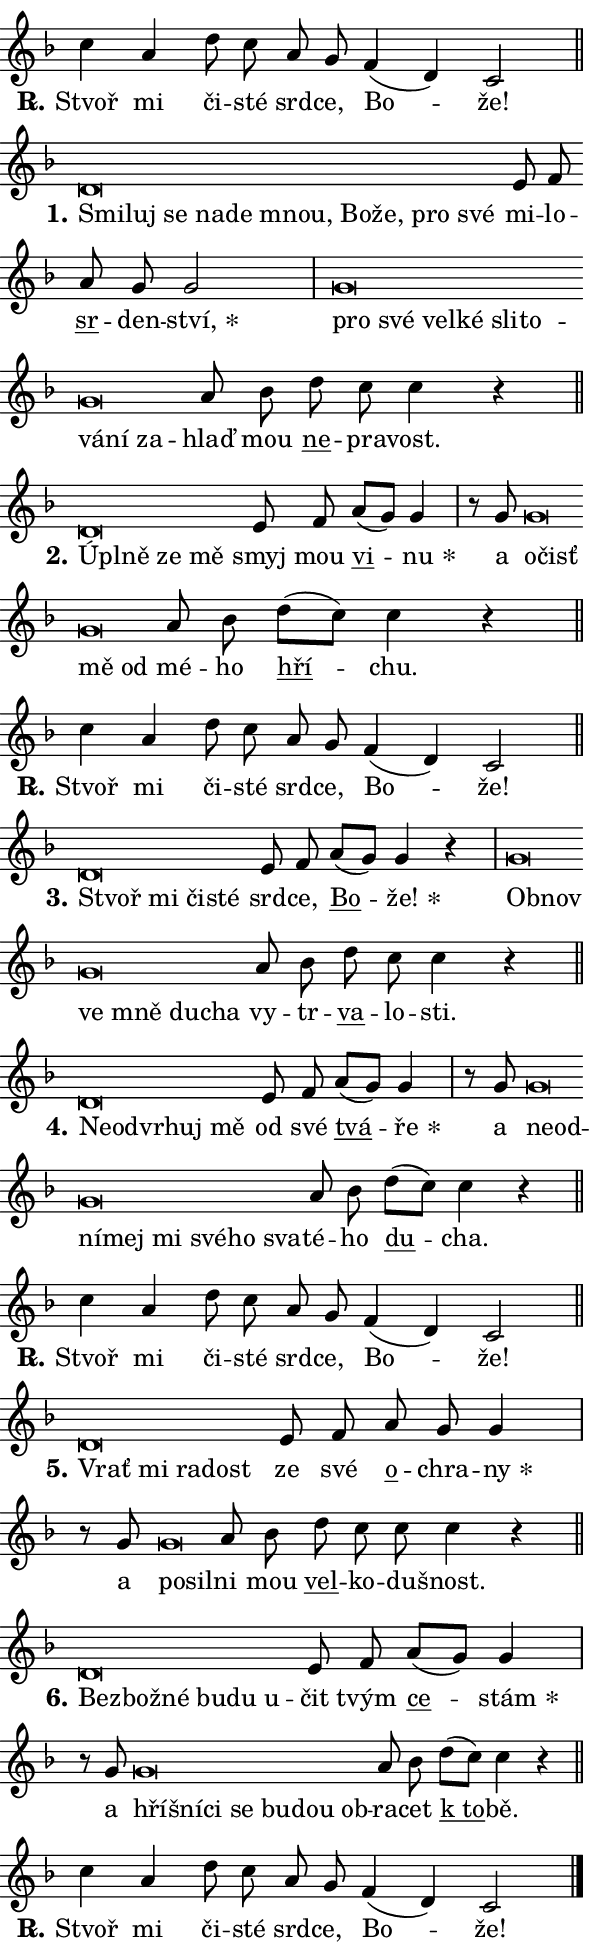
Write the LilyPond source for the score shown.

\version "2.24.0"
\header { tagline = "" }
\paper {
  indent = 0\cm
  top-margin = 0\cm
  right-margin = 0.13\cm % to fit lyric hyphens
  bottom-margin = 0\cm
  left-margin = 0\cm
  paper-width = 10\cm
  page-breaking = #ly:one-page-breaking
  system-system-spacing.basic-distance = #11
  score-system-spacing.basic-distance = #11
  ragged-last = ##f
}


%% Author: Thomas Morley
%% https://lists.gnu.org/archive/html/lilypond-user/2020-05/msg00002.html
#(define (line-position grob)
"Returns position of @var[grob} in current system:
   @code{'start}, if at first time-step
   @code{'end}, if at last time-step
   @code{'middle} otherwise
"
  (let* ((col (ly:item-get-column grob))
         (ln (ly:grob-object col 'left-neighbor))
         (rn (ly:grob-object col 'right-neighbor))
         (col-to-check-left (if (ly:grob? ln) ln col))
         (col-to-check-right (if (ly:grob? rn) rn col))
         (break-dir-left
           (and
             (ly:grob-property col-to-check-left 'non-musical #f)
             (ly:item-break-dir col-to-check-left)))
         (break-dir-right
           (and
             (ly:grob-property col-to-check-right 'non-musical #f)
             (ly:item-break-dir col-to-check-right))))
        (cond ((eqv? 1 break-dir-left) 'start)
              ((eqv? -1 break-dir-right) 'end)
              (else 'middle))))

#(define (tranparent-at-line-position vctor)
  (lambda (grob)
  "Relying on @code{line-position} select the relevant enry from @var{vctor}.
Used to determine transparency,"
    (case (line-position grob)
      ((end) (not (vector-ref vctor 0)))
      ((middle) (not (vector-ref vctor 1)))
      ((start) (not (vector-ref vctor 2))))))

noteHeadBreakVisibility =
#(define-music-function (break-visibility)(vector?)
"Makes @code{NoteHead}s transparent relying on @var{break-visibility}"
#{
  \override NoteHead.transparent =
    #(tranparent-at-line-position break-visibility)
#})

#(define delete-ledgers-for-transparent-note-heads
  (lambda (grob)
    "Reads whether a @code{NoteHead} is transparent.
If so this @code{NoteHead} is removed from @code{'note-heads} from
@var{grob}, which is supposed to be @code{LedgerLineSpanner}.
As a result ledgers are not printed for this @code{NoteHead}"
    (let* ((nhds-array (ly:grob-object grob 'note-heads))
           (nhds-list
             (if (ly:grob-array? nhds-array)
                 (ly:grob-array->list nhds-array)
                 '()))
           ;; Relies on the transparent-property being done before
           ;; Staff.LedgerLineSpanner.after-line-breaking is executed.
           ;; This is fragile ...
           (to-keep
             (remove
               (lambda (nhd)
                 (ly:grob-property nhd 'transparent #f))
               nhds-list)))
      ;; TODO find a better method to iterate over grob-arrays, similiar
      ;; to filter/remove etc for lists
      ;; For now rebuilt from scratch
      (set! (ly:grob-object grob 'note-heads)  '())
      (for-each
        (lambda (nhd)
          (ly:pointer-group-interface::add-grob grob 'note-heads nhd))
        to-keep))))

squashNotes = {
  \override NoteHead.X-extent = #'(-0.2 . 0.2)
  \override NoteHead.Y-extent = #'(-0.75 . 0)
  \override NoteHead.stencil =
    #(lambda (grob)
       (let ((pos (ly:grob-property grob 'staff-position)))
         (begin
           (if (< pos -7) (display "ERROR: Lower brevis then expected\n") (display ""))
           (if (<= pos -6) ly:text-interface::print ly:note-head::print))))
}
unSquashNotes = {
  \revert NoteHead.X-extent
  \revert NoteHead.Y-extent
  \revert NoteHead.stencil
}

hideNotes = \noteHeadBreakVisibility #begin-of-line-visible
unHideNotes = \noteHeadBreakVisibility #all-visible

% work-around for resetting accidentals
% https://lilypond.org/doc/v2.23/Documentation/notation/displaying-rhythms#unmetered-music
cadenzaMeasure = {
  \cadenzaOff
  \partial 1024 s1024
  \cadenzaOn
}

#(define-markup-command (accent layout props text) (markup?)
  "Underline accented syllable"
  (interpret-markup layout props
    #{\markup \override #'(offset . 4.3) \underline { #text }#}))

responsum = \markup \concat {
  "R" \hspace #-1.05 \path #0.1 #'((moveto 0 0.07) (lineto 0.9 0.8)) \hspace #0.05 "."
}

spaceSize = #0.6828661417322834 % exact space size for TeX Gyre Schola

\layout {
  \context {
    \Staff
    \remove "Time_signature_engraver"
    \override LedgerLineSpanner.after-line-breaking = #delete-ledgers-for-transparent-note-heads
  }
  \context {
    \Lyrics {
      \override LyricSpace.minimum-distance = \spaceSize
      \override LyricText.font-name = #"TeX Gyre Schola"
      \override LyricText.font-size = 1
      \override StanzaNumber.font-name = #"TeX Gyre Schola Bold"
      \override StanzaNumber.font-size = 1
    }
  }
  \context {
    \Score 
    \override NoteHead.text =
      #(lambda (grob) 
        (let ((pos (ly:grob-property grob 'staff-position)))
          #{\markup {
            \combine
              \halign #-0.55 \raise #(if (= pos -6) 0 0.5) \override #'(thickness . 2) \draw-line #'(3.2 . 0)
              \musicglyph "noteheads.sM1"
          }#}))
  }
}

% magnetic-lyrics.ily
%
%   written by
%     Jean Abou Samra <jean@abou-samra.fr>
%     Werner Lemberg <wl@gnu.org>
%
%   adapted by
%     Jiri Hon <jiri.hon@gmail.com>
%
% Version 2022-Apr-15

% https://www.mail-archive.com/lilypond-user@gnu.org/msg149350.html

#(define (Left_hyphen_pointer_engraver context)
   "Collect syllable-hyphen-syllable occurrences in lyrics and store
them in properties.  This engraver only looks to the left.  For
example, if the lyrics input is @code{foo -- bar}, it does the
following.

@itemize @bullet
@item
Set the @code{text} property of the @code{LyricHyphen} grob between
@q{foo} and @q{bar} to @code{foo}.

@item
Set the @code{left-hyphen} property of the @code{LyricText} grob with
text @q{foo} to the @code{LyricHyphen} grob between @q{foo} and
@q{bar}.
@end itemize

Use this auxiliary engraver in combination with the
@code{lyric-@/text::@/apply-@/magnetic-@/offset!} hook."
   (let ((hyphen #f)
         (text #f))
     (make-engraver
      (acknowledgers
       ((lyric-syllable-interface engraver grob source-engraver)
        (set! text grob)))
      (end-acknowledgers
       ((lyric-hyphen-interface engraver grob source-engraver)
        ;(when (not (grob::has-interface grob 'lyric-space-interface))
          (set! hyphen grob)));)
      ((stop-translation-timestep engraver)
       (when (and text hyphen)
         (ly:grob-set-object! text 'left-hyphen hyphen))
       (set! text #f)
       (set! hyphen #f)))))

#(define (lyric-text::apply-magnetic-offset! grob)
   "If the space between two syllables is less than the value in
property @code{LyricText@/.details@/.squash-threshold}, move the right
syllable to the left so that it gets concatenated with the left
syllable.

Use this function as a hook for
@code{LyricText@/.after-@/line-@/breaking} if the
@code{Left_@/hyphen_@/pointer_@/engraver} is active."
   (let ((hyphen (ly:grob-object grob 'left-hyphen #f)))
     (when hyphen
       (let ((left-text (ly:spanner-bound hyphen LEFT)))
         (when (grob::has-interface left-text 'lyric-syllable-interface)
           (let* ((common (ly:grob-common-refpoint grob left-text X))
                  (this-x-ext (ly:grob-extent grob common X))
                  (left-x-ext
                   (begin
                     ;; Trigger magnetism for left-text.
                     (ly:grob-property left-text 'after-line-breaking)
                     (ly:grob-extent left-text common X)))
                  ;; `delta` is the gap width between two syllables.
                  (delta (- (interval-start this-x-ext)
                            (interval-end left-x-ext)))
                  (details (ly:grob-property grob 'details))
                  (threshold (assoc-get 'squash-threshold details 0.2)))
             (when (< delta threshold)
               (let* (;; We have to manipulate the input text so that
                      ;; ligatures crossing syllable boundaries are not
                      ;; disabled.  For languages based on the Latin
                      ;; script this is essentially a beautification.
                      ;; However, for non-Western scripts it can be a
                      ;; necessity.
                      (lt (ly:grob-property left-text 'text))
                      (rt (ly:grob-property grob 'text))
                      (is-space (grob::has-interface hyphen 'lyric-space-interface))
                      (space (if is-space " " ""))
                      (extra-delta (if is-space spaceSize 0))
                      ;; Append new syllable.
                      (ltrt-space (if (and (string? lt) (string? rt))
                                (string-append lt space rt)
                                (make-concat-markup (list lt space rt))))
                      ;; Right-align `ltrt` to the right side.
                      (ltrt-space-markup (grob-interpret-markup
                               grob
                               (make-translate-markup
                                (cons (interval-length this-x-ext) 0)
                                (make-right-align-markup ltrt-space)))))
                 (begin
                   ;; Don't print `left-text`.
                   (ly:grob-set-property! left-text 'stencil #f)
                   ;; Set text and stencil (which holds all collected
                   ;; syllables so far) and shift it to the left.
                   (ly:grob-set-property! grob 'text ltrt-space)
                   (ly:grob-set-property! grob 'stencil ltrt-space-markup)
                   (ly:grob-translate-axis! grob (- (- delta extra-delta)) X))))))))))


#(define (lyric-hyphen::displace-bounds-first grob)
   ;; Make very sure this callback isn't triggered too early.
   (let ((left (ly:spanner-bound grob LEFT))
         (right (ly:spanner-bound grob RIGHT)))
     (ly:grob-property left 'after-line-breaking)
     (ly:grob-property right 'after-line-breaking)
     (ly:lyric-hyphen::print grob)))

squashThreshold = #0.4

\layout {
  \context {
    \Lyrics
    \consists #Left_hyphen_pointer_engraver
    \override LyricText.after-line-breaking =
      #lyric-text::apply-magnetic-offset!
    \override LyricHyphen.stencil = #lyric-hyphen::displace-bounds-first
    \override LyricText.details.squash-threshold = \squashThreshold
    \override LyricHyphen.minimum-distance = 0
    \override LyricHyphen.minimum-length = \squashThreshold
  }
}

squashText = \override LyricText.details.squash-threshold = 9999
unSquashText = \override LyricText.details.squash-threshold = \squashThreshold

leftText = \override LyricText.self-alignment-X = #LEFT
unLeftText = \revert LyricText.self-alignment-X

starOffset = #(lambda (grob) 
                (let ((x_offset (ly:self-alignment-interface::aligned-on-x-parent grob)))
                  (if (= x_offset 0) 0 (+ x_offset 1.2))))

star = #(define-music-function (syllable)(string?)
"Append star separator at the end of a syllable"
#{
  \once \override LyricText.X-offset = #starOffset
  \lyricmode { \markup {
    #syllable
    \override #'((font-name . "TeX Gyre Schola Bold")) \hspace #0.2 \lower #0.65 \larger "*"
  } }
#})

starAccent = #(define-music-function (syllable)(string?)
"Append star separator at the end of a syllable and make accent"
#{
  \once \override LyricText.X-offset = #starOffset
  \lyricmode { \markup {
    \accent #syllable
    \override #'((font-name . "TeX Gyre Schola Bold")) \hspace #0.2 \lower #0.65 \larger "*"
  } }
#})

breath = #(define-music-function (syllable)(string?)
"Append breathing indicator at the end of a syllable"
#{
  \lyricmode { \markup { #syllable "+" } }
#})

optionalBreath = #(define-music-function (syllable)(string?)
"Append optional breathing indicator at the end of a syllable"
#{
  \lyricmode { \markup { #syllable "(+)" } }
#})


\score {
    <<
        \new Voice = "melody" { \cadenzaOn \key f \major \relative { c''4 a d8 c a g \bar "" f4( d) c2 \cadenzaMeasure \bar "||" \break } }
        \new Lyrics \lyricsto "melody" { \lyricmode { \set stanza = \responsum
Stvoř mi či -- sté srd -- ce, Bo -- že! } }
    >>
    \layout {}
}

\score {
    <<
        \new Voice = "melody" { \cadenzaOn \key f \major \relative { \squashNotes d'\breve*1/16 \hideNotes \breve*1/16 \bar "" \breve*1/16 \bar "" \breve*1/16 \bar "" \breve*1/16 \bar "" \breve*1/16 \bar "" \breve*1/16 \bar "" \breve*1/16 \bar "" \breve*1/16 \breve*1/16 \bar "" \unHideNotes \unSquashNotes e8 f \bar "" a g g2 \cadenzaMeasure \bar "|" \squashNotes g\breve*1/16 \hideNotes \breve*1/16 \bar "" \breve*1/16 \bar "" \breve*1/16 \bar "" \breve*1/16 \bar "" \breve*1/16 \bar "" \breve*1/16 \bar "" \breve*1/16 \breve*1/16 \bar "" \unHideNotes \unSquashNotes a8 bes \bar "" d c c4 r \cadenzaMeasure \bar "||" \break } }
        \new Lyrics \lyricsto "melody" { \lyricmode { \set stanza = "1."
\leftText Smi -- \squashText luj se na -- de mnou, Bo -- že, pro své \unLeftText \unSquashText mi -- lo -- \markup \accent sr -- den -- \star ství, \leftText pro \squashText své vel -- ké sli -- to -- vá -- ní za -- \unLeftText \unSquashText hlaď mou \markup \accent ne -- pra -- vost. } }
    >>
    \layout {}
}

\score {
    <<
        \new Voice = "melody" { \cadenzaOn \key f \major \relative { \squashNotes d'\breve*1/16 \hideNotes \breve*1/16 \bar "" \breve*1/16 \breve*1/16 \bar "" \unHideNotes \unSquashNotes e8 f \bar "" a[( g)] g4 \cadenzaMeasure \bar "|" r8 g8 \squashNotes g\breve*1/16 \hideNotes \breve*1/16 \bar "" \breve*1/16 \breve*1/16 \bar "" \unHideNotes \unSquashNotes a8 bes \bar "" d[( c)] c4 r \cadenzaMeasure \bar "||" \break } }
        \new Lyrics \lyricsto "melody" { \lyricmode { \set stanza = "2."
\leftText Úpl -- \squashText ně ze mě \unLeftText \unSquashText smyj mou \markup \accent vi -- \star nu a \leftText o -- \squashText čisť mě od \unLeftText \unSquashText mé -- ho \markup \accent hří -- chu. } }
    >>
    \layout {}
}

\score {
    <<
        \new Voice = "melody" { \cadenzaOn \key f \major \relative { c''4 a d8 c a g \bar "" f4( d) c2 \cadenzaMeasure \bar "||" \break } }
        \new Lyrics \lyricsto "melody" { \lyricmode { \set stanza = \responsum
Stvoř mi či -- sté srd -- ce, Bo -- že! } }
    >>
    \layout {}
}

\score {
    <<
        \new Voice = "melody" { \cadenzaOn \key f \major \relative { \squashNotes d'\breve*1/16 \hideNotes \breve*1/16 \bar "" \breve*1/16 \breve*1/16 \bar "" \unHideNotes \unSquashNotes e8 f \bar "" a[( g)] g4 r \cadenzaMeasure \bar "|" \squashNotes g\breve*1/16 \hideNotes \breve*1/16 \bar "" \breve*1/16 \bar "" \breve*1/16 \bar "" \breve*1/16 \breve*1/16 \bar "" \unHideNotes \unSquashNotes a8 bes \bar "" d c c4 r \cadenzaMeasure \bar "||" \break } }
        \new Lyrics \lyricsto "melody" { \lyricmode { \set stanza = "3."
\leftText Stvoř \squashText mi či -- sté \unLeftText \unSquashText srd -- ce, \markup \accent Bo -- \star že! \leftText Ob -- \squashText nov ve mně du -- cha \unLeftText \unSquashText vy -- tr -- \markup \accent va -- lo -- sti. } }
    >>
    \layout {}
}

\score {
    <<
        \new Voice = "melody" { \cadenzaOn \key f \major \relative { \squashNotes d'\breve*1/16 \hideNotes \breve*1/16 \bar "" \breve*1/16 \bar "" \breve*1/16 \breve*1/16 \bar "" \unHideNotes \unSquashNotes e8 f \bar "" a[( g)] g4 \cadenzaMeasure \bar "|" r8 g8 \squashNotes g\breve*1/16 \hideNotes \breve*1/16 \bar "" \breve*1/16 \bar "" \breve*1/16 \bar "" \breve*1/16 \bar "" \breve*1/16 \bar "" \breve*1/16 \breve*1/16 \bar "" \unHideNotes \unSquashNotes a8 bes \bar "" d[( c)] c4 r \cadenzaMeasure \bar "||" \break } }
        \new Lyrics \lyricsto "melody" { \lyricmode { \set stanza = "4."
\leftText Ne -- \squashText od -- vr -- huj mě \unLeftText \unSquashText od své \markup \accent tvá -- \star ře a \leftText ne -- \squashText od -- ní -- mej mi své -- ho sva -- \unLeftText \unSquashText té -- ho \markup \accent du -- cha. } }
    >>
    \layout {}
}

\score {
    <<
        \new Voice = "melody" { \cadenzaOn \key f \major \relative { c''4 a d8 c a g \bar "" f4( d) c2 \cadenzaMeasure \bar "||" \break } }
        \new Lyrics \lyricsto "melody" { \lyricmode { \set stanza = \responsum
Stvoř mi či -- sté srd -- ce, Bo -- že! } }
    >>
    \layout {}
}

\score {
    <<
        \new Voice = "melody" { \cadenzaOn \key f \major \relative { \squashNotes d'\breve*1/16 \hideNotes \breve*1/16 \bar "" \breve*1/16 \breve*1/16 \bar "" \unHideNotes \unSquashNotes e8 f \bar "" a g g4 \cadenzaMeasure \bar "|" r8 g8 \squashNotes g\breve*1/16 \hideNotes \breve*1/16 \bar "" \unHideNotes \unSquashNotes a8 bes \bar "" d c c c4 r \cadenzaMeasure \bar "||" \break } }
        \new Lyrics \lyricsto "melody" { \lyricmode { \set stanza = "5."
\leftText Vrať \squashText mi ra -- dost \unLeftText \unSquashText ze své \markup \accent o -- chra -- \star ny a \leftText po -- \squashText sil -- \unLeftText \unSquashText ni mou \markup \accent vel -- ko -- du -- šnost. } }
    >>
    \layout {}
}

\score {
    <<
        \new Voice = "melody" { \cadenzaOn \key f \major \relative { \squashNotes d'\breve*1/16 \hideNotes \breve*1/16 \bar "" \breve*1/16 \bar "" \breve*1/16 \bar "" \breve*1/16 \breve*1/16 \bar "" \unHideNotes \unSquashNotes e8 f \bar "" a[( g)] g4 \cadenzaMeasure \bar "|" r8 g8 \squashNotes g\breve*1/16 \hideNotes \breve*1/16 \bar "" \breve*1/16 \bar "" \breve*1/16 \bar "" \breve*1/16 \bar "" \breve*1/16 \breve*1/16 \bar "" \unHideNotes \unSquashNotes a8 bes \bar "" d[( c)] c4 r \cadenzaMeasure \bar "||" \break } }
        \new Lyrics \lyricsto "melody" { \lyricmode { \set stanza = "6."
\leftText Bez -- \squashText bož -- né bu -- du u -- \unLeftText \unSquashText čit tvým \markup \accent ce -- \star stám a \leftText hří -- \squashText šní -- ci se bu -- dou ob -- \unLeftText \unSquashText ra -- cet \markup \accent "k to" -- bě. } }
    >>
    \layout {}
}

\score {
    <<
        \new Voice = "melody" { \cadenzaOn \key f \major \relative { c''4 a d8 c a g \bar "" f4( d) c2 \cadenzaMeasure \bar "||" \break } \bar "|." }
        \new Lyrics \lyricsto "melody" { \lyricmode { \set stanza = \responsum
Stvoř mi či -- sté srd -- ce, Bo -- že! } }
    >>
    \layout {}
}
